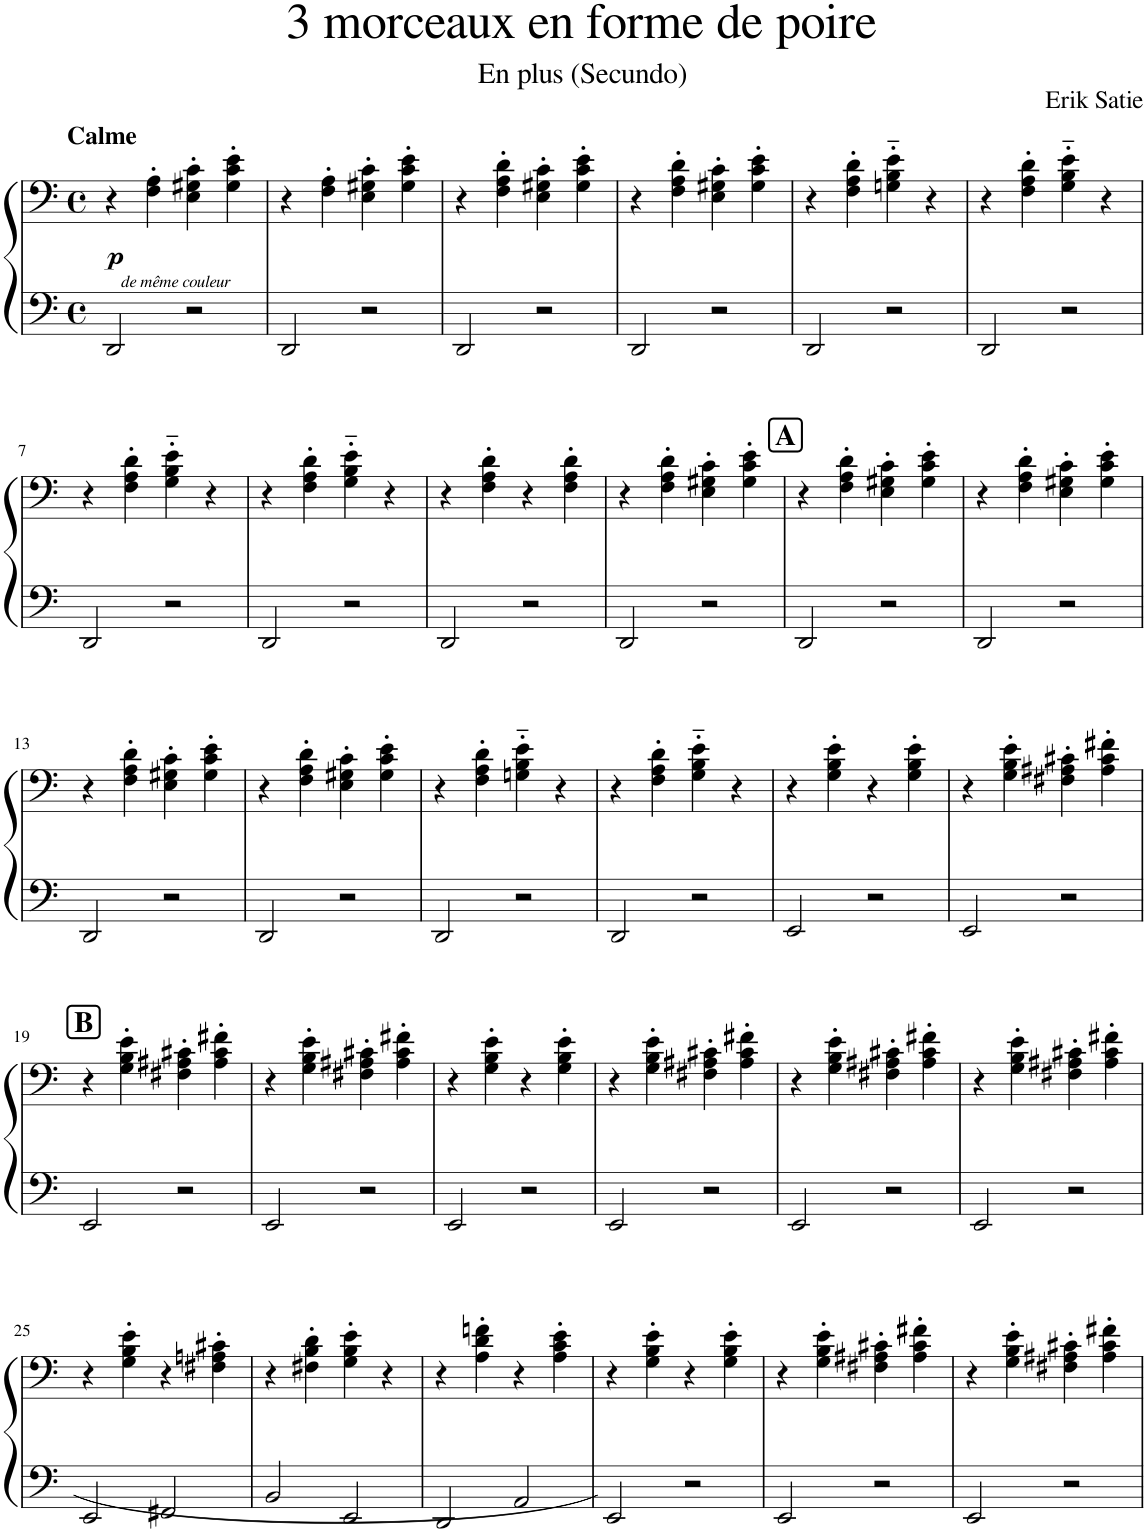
**kern	**kern	**dynam
*part1	*part1	*part1
*staff2	*staff1	*staff1/2
*I"Piano	*	*
*I'Pno.	*	*
*clefF4	*clefF4	*
*k[]	*k[]	*
*M4/4	*M4/4	*
*met(c)	*met(c)	*
=1	=1	=1
!	!LO:TX:a:B:t=Calme	!
!	!LO:TX:b:i:t=de même couleur	!
!	!	!LO:DY:b
2DD/	4r	p
.	4F\' 4A\'	.
2r	4E\' 4G#X\' 4c\'	.
.	4G#\' 4c\' 4e\'	.
=2	=2	=2
2DD/	4r	.
.	4F\' 4A\'	.
2r	4E\' 4G#X\' 4c\'	.
.	4G#\' 4c\' 4e\'	.
=3	=3	=3
2DD/	4r	.
.	4F\' 4A\' 4d\'	.
2r	4E\' 4G#X\' 4c\'	.
.	4G#\' 4c\' 4e\'	.
=4	=4	=4
2DD/	4r	.
.	4F\' 4A\' 4d\'	.
2r	4E\' 4G#X\' 4c\'	.
.	4G#\' 4c\' 4e\'	.
=5	=5	=5
2DD/	4r	.
.	4F\' 4A\' 4d\'	.
2r	4Gn\'~ 4B\'~ 4e\'~	.
.	4r	.
=6	=6	=6
2DD/	4r	.
.	4F\' 4A\' 4d\'	.
2r	4G\'~ 4B\'~ 4e\'~	.
.	4r	.
!!LO:LB:g=z
=7	=7	=7
2DD/	4r	.
.	4F\' 4A\' 4d\'	.
2r	4G\'~ 4B\'~ 4e\'~	.
.	4r	.
=8	=8	=8
2DD/	4r	.
.	4F\' 4A\' 4d\'	.
2r	4G\'~ 4B\'~ 4e\'~	.
.	4r	.
=9	=9	=9
2DD/	4r	.
.	4F\' 4A\' 4d\'	.
2r	4r	.
.	4F\' 4A\' 4d\'	.
=10	=10	=10
2DD/	4r	.
.	4F\' 4A\' 4d\'	.
2r	4E\' 4G#X\' 4c\'	.
.	4G#\' 4c\' 4e\'	.
!!LO:REH:place=s1:a:B:cj:fs=14:t=A
=11	=11	=11
2DD/	4r	.
.	4F\' 4A\' 4d\'	.
2r	4E\' 4G#X\' 4c\'	.
.	4G#\' 4c\' 4e\'	.
=12	=12	=12
2DD/	4r	.
.	4F\' 4A\' 4d\'	.
2r	4E\' 4G#X\' 4c\'	.
.	4G#\' 4c\' 4e\'	.
!!LO:LB:g=z
=13	=13	=13
2DD/	4r	.
.	4F\' 4A\' 4d\'	.
2r	4E\' 4G#X\' 4c\'	.
.	4G#\' 4c\' 4e\'	.
=14	=14	=14
2DD/	4r	.
.	4F\' 4A\' 4d\'	.
2r	4E\' 4G#X\' 4c\'	.
.	4G#\' 4c\' 4e\'	.
=15	=15	=15
2DD/	4r	.
.	4F\' 4A\' 4d\'	.
2r	4Gn\'~ 4B\'~ 4e\'~	.
.	4r	.
=16	=16	=16
2DD/	4r	.
.	4F\' 4A\' 4d\'	.
2r	4G\'~ 4B\'~ 4e\'~	.
.	4r	.
=17	=17	=17
2EE/	4r	.
.	4G\' 4B\' 4e\'	.
2r	4r	.
.	4G\' 4B\' 4e\'	.
=18	=18	=18
2EE/	4r	.
.	4G\' 4B\' 4e\'	.
2r	4F#X\' 4A#X\' 4c#X\'	.
.	4A#\' 4c#\' 4f#X\'	.
!!LO:LB:g=z
!!LO:REH:place=s1:a:B:cj:fs=14:t=B
=19	=19	=19
2EE/	4r	.
.	4G\' 4B\' 4e\'	.
2r	4F#X\' 4A#X\' 4c#X\'	.
.	4A#\' 4c#\' 4f#X\'	.
=20	=20	=20
2EE/	4r	.
.	4G\' 4B\' 4e\'	.
2r	4F#X\' 4A#X\' 4c#X\'	.
.	4A#\' 4c#\' 4f#X\'	.
=21	=21	=21
2EE/	4r	.
.	4G\' 4B\' 4e\'	.
2r	4r	.
.	4G\' 4B\' 4e\'	.
=22	=22	=22
2EE/	4r	.
.	4G\' 4B\' 4e\'	.
2r	4F#X\' 4A#X\' 4c#X\'	.
.	4A#\' 4c#\' 4f#X\'	.
=23	=23	=23
2EE/	4r	.
.	4G\' 4B\' 4e\'	.
2r	4F#X\' 4A#X\' 4c#X\'	.
.	4A#\' 4c#\' 4f#X\'	.
=24	=24	=24
2EE/	4r	.
.	4G\' 4B\' 4e\'	.
2r	4F#X\' 4A#X\' 4c#X\'	.
.	4A#\' 4c#\' 4f#X\'	.
!!LO:LB:g=z
=25	=25	=25
2EE/	4r	.
.	4G\' 4B\' 4e\'	.
2FF#X/	4r	.
.	4F#X\' 4An\' 4c#X\'	.
=26	=26	=26
2BB/	4r	.
.	4F#X\' 4B\' 4d\'	.
2EE/	4G\' 4B\' 4e\'	.
.	4r	.
=27	=27	=27
2DD/	4r	.
.	4A\' 4d\' 4fn\'	.
2AA/	4r	.
.	4A\' 4c\' 4e\'	.
=28	=28	=28
2EE/	4r	.
.	4G\' 4B\' 4e\'	.
2r	4r	.
.	4G\' 4B\' 4e\'	.
=29	=29	=29
2EE/	4r	.
.	4G\' 4B\' 4e\'	.
2r	4F#X\' 4A#X\' 4c#X\'	.
.	4A#\' 4c#\' 4f#X\'	.
=30	=30	=30
2EE/	4r	.
.	4G\' 4B\' 4e\'	.
2r	4F#X\' 4A#X\' 4c#X\'	.
.	4A#\' 4c#\' 4f#X\'	.
=	=	=
*-	*-	*-
